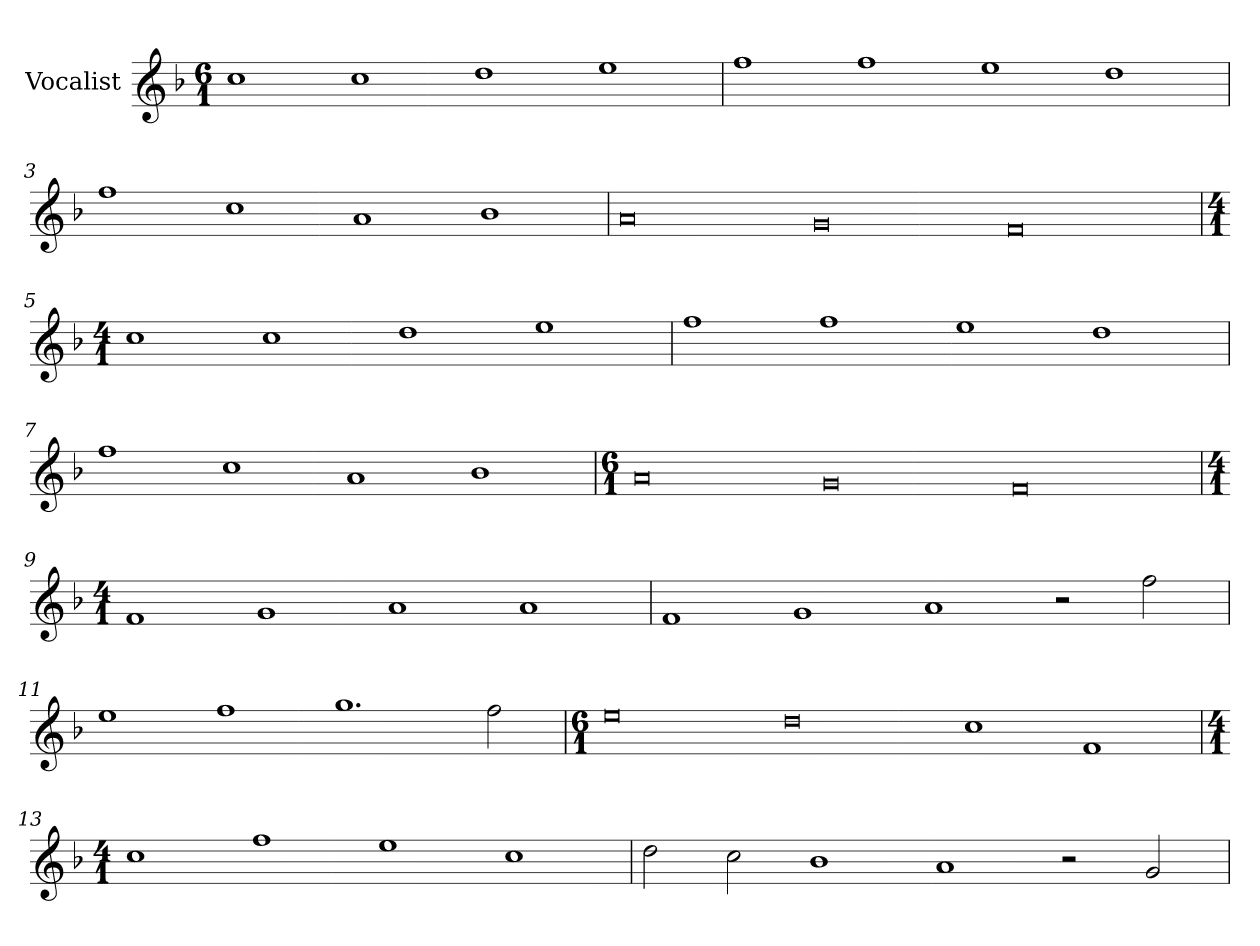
**kern
*part1
*staff1
*I"Vocalist
*k[b-]
*F:
*M6/1
=1
1cc
1cc
1dd
1ee
=2
1ff
1ff
1ee
1dd
=3
1ff
1cc
1a
1b-
=4
0a
0g
0f
=5
*M4/1
1cc
1cc
1dd
1ee
=6
1ff
1ff
1ee
1dd
=7
1ff
1cc
1a
1b-
=8
*M6/1
0a
0g
0f
=9
*M4/1
1f
1g
1a
1a
=10
1f
1g
1a
2r
2ff
=11
1ee
1ff
1.gg
2ff
=12
*M6/1
0ee
0dd
1cc
1f
=13
*M4/1
1cc
1ff
1ee
1cc
=14
2dd
2cc
1b-
1a
2r
2g
=
*-
